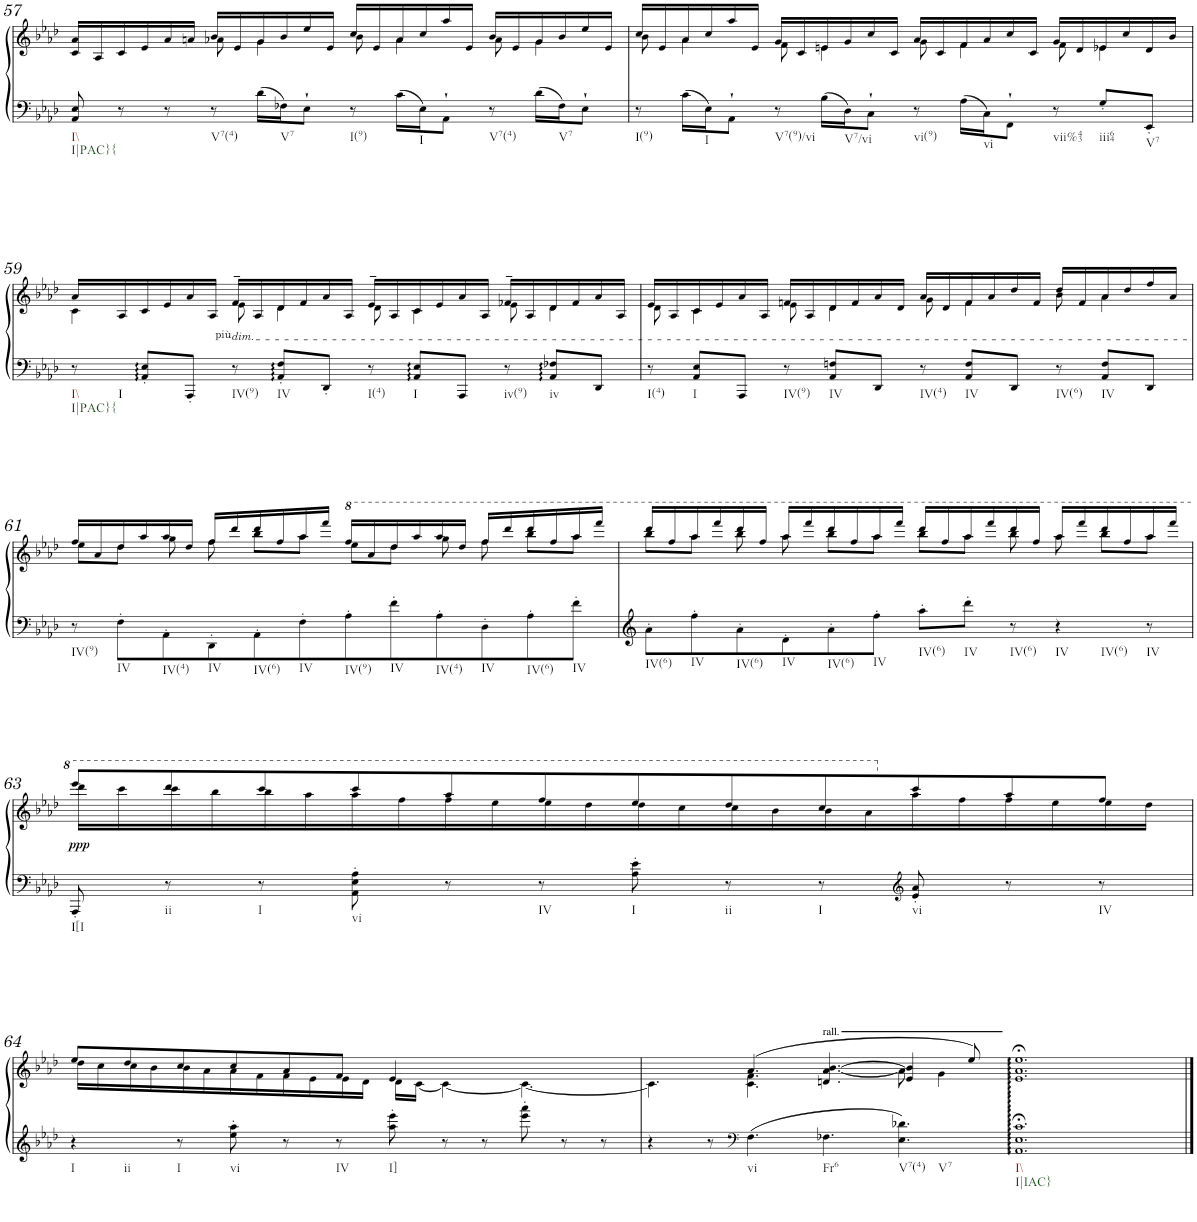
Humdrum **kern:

**kern	**kern	**dynam
*part1	*part1	*part1
*staff2	*staff1	*staff1/2
*I"Piano	*	*
*I'Pno.	*	*
!!LO:PB:g=z
*clefF4	*clefG2	*
*k[b-e-a-d-]	*k[b-e-a-d-]	*
*M12/8	*M12/8	*
=57	=57	=57
*	*^	*
!LO:TX:b:t=I\\	!	!	!
!LO:TX:b:t=I|PAC}{	!	!	!
8AA-/ 8E-/	16c/ 16a-/LL	4.ryy	.
.	16A-/	.	.
8r	16c/	.	.
.	16e-/	.	.
8r	16a-/	.	.
.	16an/JJ	.	.
!LO:TX:b:t=V7(4)	!	!	!
8r	16b-/LL	8a-X\	.
.	16e-/	.	.
16d-\LL	16g/	4g\	.
!LO:TX:b:t=V7	!	!	!
16F-X\J	16b-/	.	.
8E-`\J	16ee-/	.	.
.	16e-/JJ	.	.
!LO:TX:b:t=I(9)	!	!	!
8r	16cc/LL	8b-\	.
.	16e-/	.	.
16c\LL	16a-/	4a-\	.
!LO:TX:b:t=I	!	!	!
16E-\J	16cc/	.	.
8AA-`\J	16aa-/	.	.
.	16e-/JJ	.	.
!LO:TX:b:t=V7(4)	!	!	!
8r	16b-/LL	8a-\	.
.	16e-/	.	.
16d-\LL	16g/	4g\	.
!LO:TX:b:t=V7	!	!	!
16F-\J	16b-/	.	.
8E-`\J	16ee-/	.	.
.	16e-/JJ	.	.
=58	=58	=58	=58
!LO:TX:b:t=I(9)	!	!	!
8r	16cc/LL	8b-\	.
.	16e-/	.	.
16c\LL	16a-/	4a-\	.
!LO:TX:b:t=I	!	!	!
16E-\J	16cc/	.	.
8AA-`\J	16aa-/	.	.
.	16e-/JJ	.	.
!LO:TX:b:t=V7(9)/vi	!	!	!
8r	16g/LL	8f\	.
.	16c/	.	.
16B-\LL	16en/	4e\	.
!LO:TX:b:t=V7/vi	!	!	!
16D-\J	16g/	.	.
8C`\J	16cc/	.	.
.	16c/JJ	.	.
!LO:TX:b:t=vi(9)	!	!	!
8r	16a-/LL	8g\	.
.	16c/	.	.
16A-\LL	16f/	4f\	.
!LO:TX:b:t=vi	!	!	!
16C\J	16a-/	.	.
8FF`\J	16cc/	.	.
.	16c/JJ	.	.
!LO:TX:b:t=vii%43	!	!	!
8r	16g/LL	8f\	.
.	16d-/	.	.
!LO:TX:b:t=iii64	!	!	!
8G'/L	16e-X/	4e-\	.
.	16cc/	.	.
!LO:TX:b:t=V7	!	!	!
8EE-'/J	16d-/	.	.
.	16b-/JJ	.	.
!!LO:LB:g=z	!!
=59	=59	=59	=59
!LO:TX:b:t=I\\	!	!	!
!LO:TX:b:t=I|PAC}{	!	!	!
!LO:TX:b:t=I	!	!	!
8r	16a-/LL	4c\	.
.	16A-/	.	.
8AA-/' 8E-/'L	16c/	.	.
.	16e-/	.	.
8AAA-'/J	16a-/	8ryy	.
.	16A-/JJ	.	.
!	!LO:TX:b:t=più	!	!
!	!LO:TX:b:i:t=dim.	!	!
!LO:TX:b:t=IV(9)	!	!	!
8r	16f~/LL	8e-\	.
.	16A-/	.	.
!LO:TX:b:t=IV	!	!	!
8AA-/' 8F/'L	16d-/	4d-\	.
.	16f/	.	.
8DD-'/J	16a-/	.	.
.	16A-/JJ	.	.
!LO:TX:b:t=I(4)	!	!	!
8r	16e-~/LL	8d-\	.
.	16A-/	.	.
!LO:TX:b:t=I	!	!	!
8AA-/ 8E-/L	16c/	4c\	.
.	16e-/	.	.
8AAA-/J	16a-/	.	.
.	16A-/JJ	.	.
!LO:TX:b:t=iv(9)	!	!	!
8r	16f-X~/LL	8e-\	.
.	16A-/	.	.
!LO:TX:b:t=iv	!	!	!
8AA-/ 8F-X/L	16d-/	4d-\	.
.	16f-/	.	.
8DD-/J	16a-/	.	.
.	16A-/JJ	.	.
=60	=60	=60	=60
!LO:TX:b:t=I(4)	!	!	!
8r	16e-/LL	8d-\	.
.	16A-/	.	.
!LO:TX:b:t=I	!	!	!
8AA-/ 8E-/L	16c/	4c\	.
.	16e-/	.	.
8AAA-/J	16a-/	.	.
.	16A-/JJ	.	.
!LO:TX:b:t=IV(9)	!	!	!
8r	16fn/LL	8e-\	.
.	16A-/	.	.
!LO:TX:b:t=IV	!	!	!
8AA-/ 8Fn/L	16d-/	4d-\	.
.	16f/	.	.
8DD-/J	16a-/	.	.
.	16d-/JJ	.	.
!LO:TX:b:t=IV(4)	!	!	!
8r	16a-/LL	8g\	.
.	16d-/	.	.
!LO:TX:b:t=IV	!	!	!
8AA-/ 8F/L	16f/	4f\	.
.	16a-/	.	.
8DD-/J	16dd-/	.	.
.	16f/JJ	.	.
!LO:TX:b:t=IV(6)	!	!	!
8r	16dd-/LL	8b-\	.
.	16f/	.	.
!LO:TX:b:t=IV	!	!	!
8AA-/ 8F/L	16a-/	4a-\	.
.	16dd-/	.	.
8DD-/J	16ff/	.	.
.	16a-/JJ	.	.
!!LO:LB:g=z	!!
=61	=61	=61	=61
!LO:TX:b:t=IV(9)	!	!	!
8r	16ff/LL	8ee-\L	.
.	16a-/	.	.
!LO:TX:b:t=IV	!	!	!
8F'\L	16dd-/	8dd-\J	.
.	16aa-/	.	.
!LO:TX:b:t=IV(4)	!	!	!
8AA-'\	16aa-/	8gg\	.
.	16dd-/JJ	.	.
!LO:TX:b:t=IV	!	!	!
8DD-'\	16ff/LL	8ff\	.
.	16ddd-/	.	.
!LO:TX:b:t=IV(6)	!	!	!
8AA-'\	16ddd-/	8bb-\L	.
.	16ff/	.	.
!LO:TX:b:t=IV	!	!	!
8F'\	16aa-/	8aa-\J	.
.	16fff/JJ	.	.
!LO:TX:b:t=IV(9)	!	!	!
8A-'\	16fff/LL	8eee-\L	.
.	16aa-/	.	.
!LO:TX:b:t=IV	!	!	!
8f'\	16ddd-/	8ddd-\J	.
.	16aaa-/	.	.
!LO:TX:b:t=IV(4)	!	!	!
8A-'\	16aaa-/	8ggg\	.
.	16ddd-/JJ	.	.
!LO:TX:b:t=IV	!	!	!
8D-'\	16fff/LL	8fff\	.
.	16dddd-/	.	.
!LO:TX:b:t=IV(6)	!	!	!
8A-'\	16dddd-/	8bbb-\L	.
.	16fff/	.	.
!LO:TX:b:t=IV	!	!	!
8f'\J	16aaa-/	8aaa-\J	.
.	16ffff/JJ	.	.
=62	=62	=62	=62
!LO:TX:b:t=IV(6)	!	!	!
8a-'\L	16dddd-/LL	8bbb-\L	.
.	16fff/	.	.
!LO:TX:b:t=IV	!	!	!
8ff'\	16aaa-/	8aaa-\J	.
.	16ffff/	.	.
!LO:TX:b:t=IV(6)	!	!	!
8a-'\	16dddd-/	8bbb-\	.
.	16fff/JJ	.	.
!LO:TX:b:t=IV	!	!	!
8d-'\	16aaa-/LL	8aaa-\	.
.	16ffff/	.	.
!LO:TX:b:t=IV(6)	!	!	!
8a-'\	16dddd-/	8bbb-\L	.
.	16fff/	.	.
!LO:TX:b:t=IV	!	!	!
8ff'\J	16aaa-/	8aaa-\J	.
.	16ffff/JJ	.	.
!LO:TX:b:t=IV(6)	!	!	!
8aa-'\L	16dddd-/LL	8bbb-\L	.
.	16fff/	.	.
!LO:TX:b:t=IV	!	!	!
8ddd-'\J	16aaa-/	8aaa-\J	.
.	16ffff/	.	.
!LO:TX:b:t=IV(6)	!	!	!
8r	16dddd-/	8bbb-\	.
.	16fff/JJ	.	.
!LO:TX:b:t=IV	!	!	!
!LO:TX:b:t=IV(6)	!	!	!
4r	16aaa-/LL	8aaa-\	.
.	16ffff/	.	.
.	16dddd-/	8bbb-\L	.
.	16fff/	.	.
!LO:TX:b:t=IV	!	!	!
8r	16aaa-/	8aaa-\J	.
.	16ffff/JJ	.	.
!!LO:LB:g=z	!!
=63	=63	=63	=63
!LO:TX:b:t=I[I	!	!	!
!	!	!	!LO:DY:b
8AAA-'/	8eeee-/L	16dddd-\LL	ppp
.	.	16cccc\	.
!LO:TX:b:t=ii	!	!	!
8r	8dddd-/	16cccc\	.
.	.	16bbb-\	.
!LO:TX:b:t=I	!	!	!
8r	8cccc/	16bbb-\	.
.	.	16aaa-\	.
!LO:TX:b:t=vi	!	!	!
8AA-\' 8E-\' 8A-\'	8cccc/	16aaa-\	.
.	.	16fff\	.
8r	8aaa-/	16fff\	.
.	.	16eee-\	.
!LO:TX:b:t=IV	!	!	!
8r	8fff/	16eee-\	.
.	.	16ddd-\	.
!LO:TX:b:t=I	!	!	!
8A-\' 8e-\'	8eee-/	16ddd-\	.
.	.	16ccc\	.
!LO:TX:b:t=ii	!	!	!
8r	8ddd-/	16ccc\	.
.	.	16bb-\	.
!LO:TX:b:t=I	!	!	!
8r	8ccc/	16bb-\	.
.	.	16aa-\	.
*clefG2	*	*	*
!LO:TX:b:t=vi	!	!	!
8e-/' 8a-/'	8ccc/	16aa-\	.
.	.	16ff\	.
8r	8aa-/	16ff\	.
.	.	16ee-\	.
!LO:TX:b:t=IV	!	!	!
8r	8ff/J	16ee-\	.
.	.	16dd-\JJ	.
!!LO:LB:g=z	!!
=64	=64	=64	=64
!LO:TX:b:t=I	!	!	!
!LO:TX:b:t=ii	!	!	!
4r	8ee-/L	16dd-\LL	.
.	.	16cc\	.
.	8dd-/	16cc\	.
.	.	16b-\	.
!LO:TX:b:t=I	!	!	!
8r	8cc/	16b-\	.
.	.	16a-\	.
!LO:TX:b:t=vi	!	!	!
8ee-\' 8aa-\'	8cc/	16a-\	.
.	.	16f\	.
8r	8a-/	16f\	.
.	.	16e-\	.
!LO:TX:b:t=IV	!	!	!
8r	8f/J	16e-\	.
.	.	16d-\JJ	.
!LO:TX:b:t=I]	!	!	!
8aa-\' 8eee-\'	4e-/	16d-\LL	.
.	.	[16c\JJ	.
8r	.	4c\_	.
8r	2ryy	.	.
8eee-\' 8aaa-\'	.	4.c\_	.
8r	.	.	.
8r	.	.	.
=65	=65	=65	=65
4r	4.c\]	4.ryy	.
8r	.	.	.
*clefF4	*	*	*
!LO:TX:b:t=vi	!	!	!
4.F\	(4.a-/	4.c\ 4.f\	.
!	!LO:TX:a:t=rall.	!	!
!LO:TX:b:t=Fr6	!	!	!
4.F-X\	4.dn/ [4.a-/ [4.b-/	4.ryy	.
!LO:TX:b:t=V7(4)	!	!	!
!LO:TX:b:t=V7	!	!	!
4.E-\ 4.d-X\	4e-/ 4b-/]	8a-\]	.
.	.	4g\	.
.	8ee-/)	.	.
*	*v	*v	*
=66	=66	=66
!LO:TX:b:t=I\\	!	!
!LO:TX:b:t=I|IAC}	!	!
1.AA-;< 1.E-;< 1.c;<	1.e-;< 1.a-;< 1.ee-;<	.
==	==	==
*-	*-	*-
